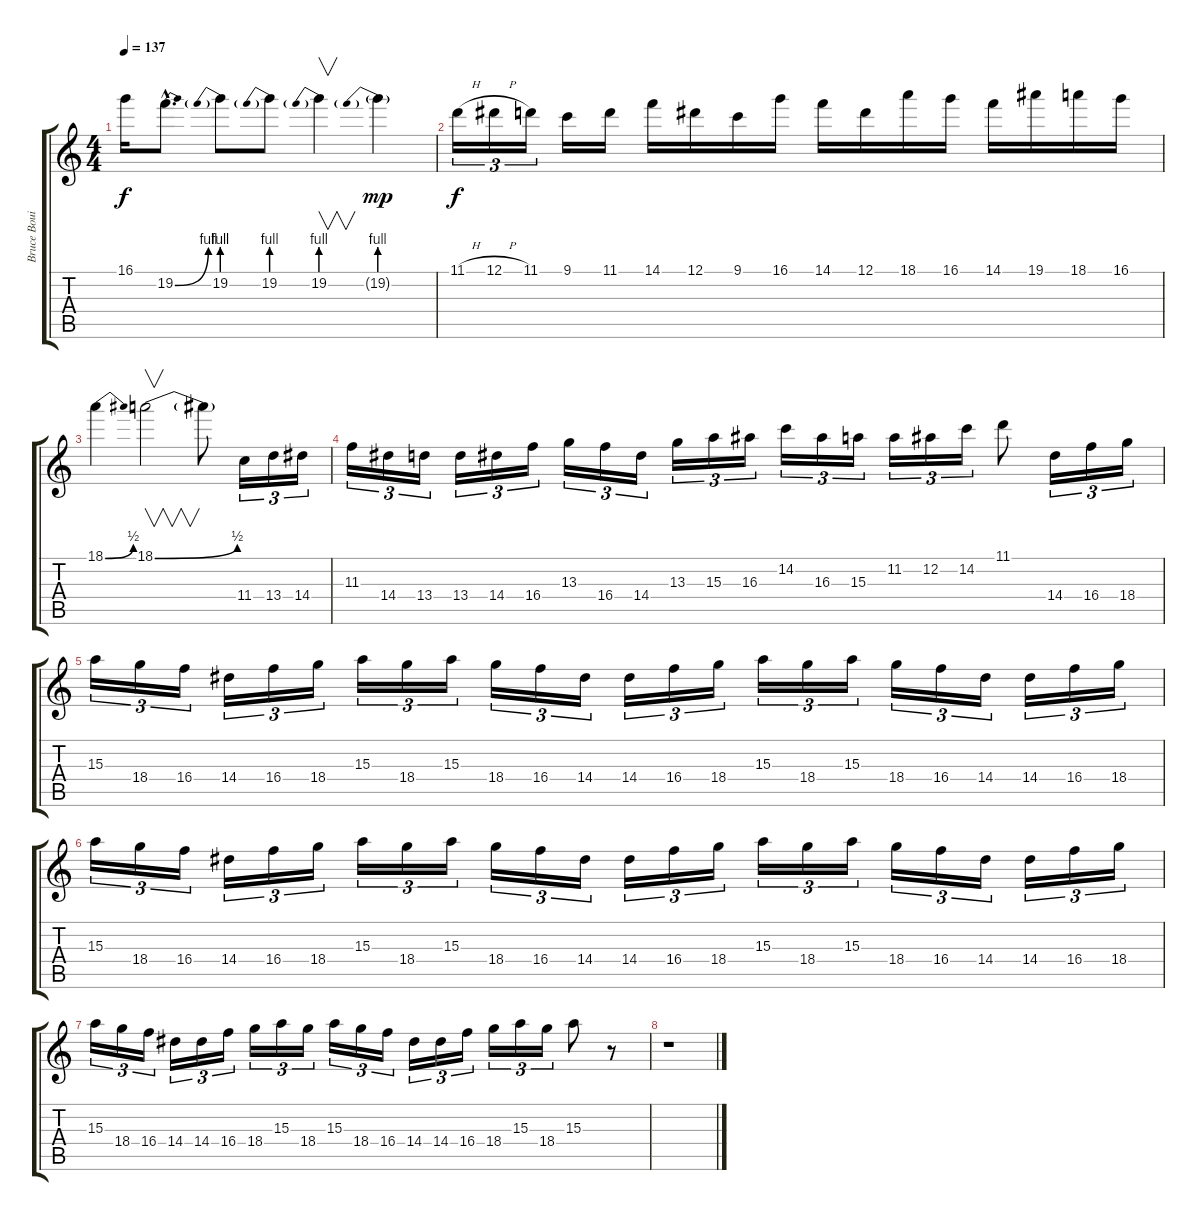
\track ("Bruce Bouillet" "Bruce Boui") {instrument distortionguitar}
\staff {score tabs}
\tuning (Eb4 Bb3 Gb3 Db3 Ab2 Eb2) {hide}
\ts (4 4)
\tempo 137
\clef g2
\ks c
16.1.16{dy f} 19.2{be (bend 0 0 60 4) hac}.8{d} 19.2{be (prebend 0 4 60 4)}.8 19.2{be (prebend 0 4 60 4)}.8 19.2{be (prebend 0 4 60 4)}.4{v} 19.2{be (prebend 0 4 60 4) g}.4{dy mp} |
11.1{h}.16{tu (3 2) dy f} 12.1{h}.16{tu (3 2)} 11.1.16{tu (3 2)} 9.1.16 11.1.16 14.1.16 12.1.16 9.1.16 16.1.16 14.1.16 12.1.16 18.1.16 16.1.16 14.1.16 19.1.16 18.1.16 16.1.16 |
18.1{be (bend 0 0 60 2)}.4 18.1{be (bend 0 0 60 2)}.2{v} 18.1{t}.8 11.4.16{tu (3 2)} 13.4.16{tu (3 2)} 14.4.16{tu (3 2)} |
11.3.16{tu (3 2)} 14.4.16{tu (3 2)} 13.4.16{tu (3 2)} 13.4.16{tu (3 2)} 14.4.16{tu (3 2)} 16.4.16{tu (3 2)} 13.3.16{tu (3 2)} 16.4.16{tu (3 2)} 14.4.16{tu (3 2)} 13.3.16{tu (3 2)} 15.3.16{tu (3 2)} 16.3.16{tu (3 2)} 14.2.16{tu (3 2)} 16.3.16{tu (3 2)} 15.3.16{tu (3 2)} 11.2.16{tu (3 2)} 12.2.16{tu (3 2)} 14.2.16{tu (3 2)} 11.1.8 14.4.16{tu (3 2)} 16.4.16{tu (3 2)} 18.4.16{tu (3 2)} |
15.3.16{tu (3 2)} 18.4.16{tu (3 2)} 16.4.16{tu (3 2)} 14.4.16{tu (3 2)} 16.4.16{tu (3 2)} 18.4.16{tu (3 2)} 15.3.16{tu (3 2)} 18.4.16{tu (3 2)} 15.3.16{tu (3 2)} 18.4.16{tu (3 2)} 16.4.16{tu (3 2)} 14.4.16{tu (3 2)} 14.4.16{tu (3 2)} 16.4.16{tu (3 2)} 18.4.16{tu (3 2)} 15.3.16{tu (3 2)} 18.4.16{tu (3 2)} 15.3.16{tu (3 2)} 18.4.16{tu (3 2)} 16.4.16{tu (3 2)} 14.4.16{tu (3 2)} 14.4.16{tu (3 2)} 16.4.16{tu (3 2)} 18.4.16{tu (3 2)} |
15.3.16{tu (3 2)} 18.4.16{tu (3 2)} 16.4.16{tu (3 2)} 14.4.16{tu (3 2)} 16.4.16{tu (3 2)} 18.4.16{tu (3 2)} 15.3.16{tu (3 2)} 18.4.16{tu (3 2)} 15.3.16{tu (3 2)} 18.4.16{tu (3 2)} 16.4.16{tu (3 2)} 14.4.16{tu (3 2)} 14.4.16{tu (3 2)} 16.4.16{tu (3 2)} 18.4.16{tu (3 2)} 15.3.16{tu (3 2)} 18.4.16{tu (3 2)} 15.3.16{tu (3 2)} 18.4.16{tu (3 2)} 16.4.16{tu (3 2)} 14.4.16{tu (3 2)} 14.4.16{tu (3 2)} 16.4.16{tu (3 2)} 18.4.16{tu (3 2)} |
15.3.16{tu (3 2)} 18.4.16{tu (3 2)} 16.4.16{tu (3 2)} 14.4.16{tu (3 2)} 14.4.16{tu (3 2)} 16.4.16{tu (3 2)} 18.4.16{tu (3 2)} 15.3.16{tu (3 2)} 18.4.16{tu (3 2)} 15.3.16{tu (3 2)} 18.4.16{tu (3 2)} 16.4.16{tu (3 2)} 14.4.16{tu (3 2)} 14.4.16{tu (3 2)} 16.4.16{tu (3 2)} 18.4.16{tu (3 2)} 15.3.16{tu (3 2)} 18.4.16{tu (3 2)} 15.3.8 r.8 |
r.1
